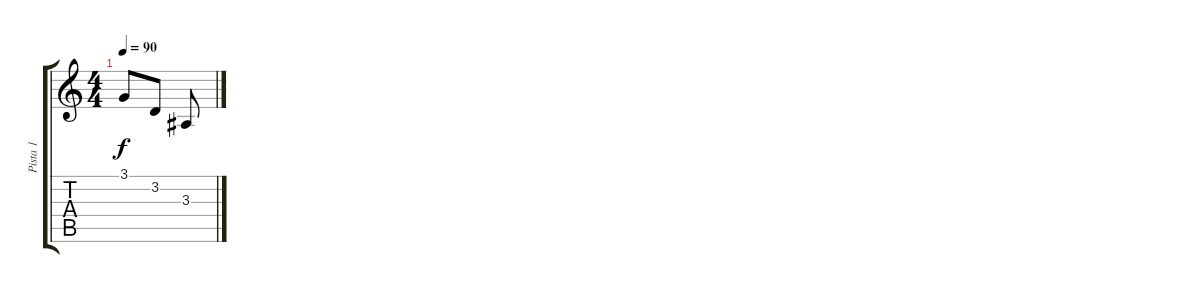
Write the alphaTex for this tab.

\track ("Pista 1" "Pista 1") {instrument acousticgrandpiano}
\staff {score tabs}
\tuning (E4 B3 G3 D3 A2 E2) {hide}
\ts (4 4)
\tempo 90
\clef g2
\ks c
3.1.8{dy f} 3.2.8 3.3.8
